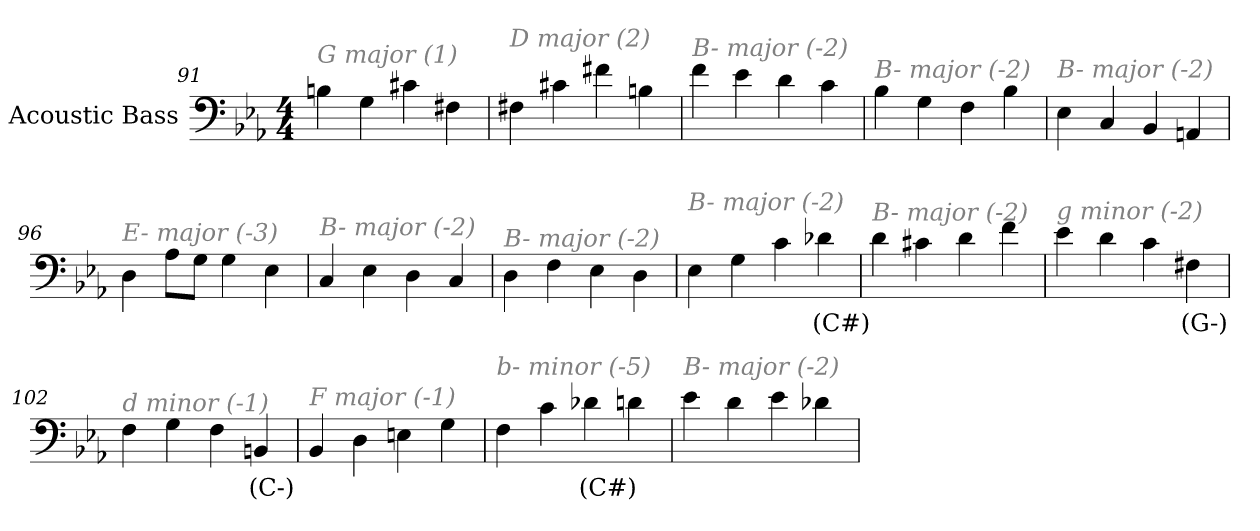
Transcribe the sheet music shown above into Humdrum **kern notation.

**kern	**text
*part1	*part1
*staff1	*staff1
*I"Acoustic Bass	*
*clefF4	*
*ITrd7c12	*
*k[b-e-a-]	*
*E-:	*
*M4/4	*
=91	=91
!LO:TX:i:color=#808080:t=G major (1)	!
4BBn	.
4GG	.
4C#X	.
4FF#X	.
=92	=92
!LO:TX:i:color=#808080:t=D major (2)	!
4FF#X	.
4C#X	.
4F#X	.
4BBn	.
=93	=93
!LO:TX:i:color=#808080:t=B- major (-2)	!
4F	.
4E-	.
4D	.
4C	.
=94	=94
!LO:TX:i:color=#808080:t=B- major (-2)	!
4BB-	.
4GG	.
4FF	.
4BB-	.
=95	=95
!LO:TX:i:color=#808080:t=B- major (-2)	!
4EE-	.
4CC	.
4BBB-	.
4AAAn	.
=96	=96
!LO:TX:i:color=#808080:t=E- major (-3)	!
4DD	.
8AA-L	.
8GGJ	.
4GG	.
4EE-	.
=97	=97
!LO:TX:i:color=#808080:t=B- major (-2)	!
4CC	.
4EE-	.
4DD	.
4CC	.
=98	=98
!LO:TX:i:color=#808080:t=B- major (-2)	!
4DD	.
4FF	.
4EE-	.
4DD	.
=99	=99
!LO:TX:i:color=#808080:t=B- major (-2)	!
4EE-	.
4GG	.
4C	.
4D-Xi	(C#)
=100	=100
!LO:TX:i:color=#808080:t=B- major (-2)	!
4D	.
4C#X	.
4D	.
4F	.
=101	=101
!LO:TX:i:color=#808080:t=g minor (-2)	!
4E-	.
4D	.
4C	.
4FF#Xi	(G-)
=102	=102
!LO:TX:i:color=#808080:t=d minor (-1)	!
4FF	.
4GG	.
4FF	.
4BBBni	(C-)
=103	=103
!LO:TX:i:color=#808080:t=F major (-1)	!
4BBB-	.
4DD	.
4EEn	.
4GG	.
=104	=104
!LO:TX:i:color=#808080:t=b- minor (-5)	!
4FF	.
4C	.
4D-Xi	(C#)
4D	.
=105	=105
!LO:TX:i:color=#808080:t=B- major (-2)	!
4E-	.
4D	.
4E-	.
4D-X	.
=	=
*-	*-
